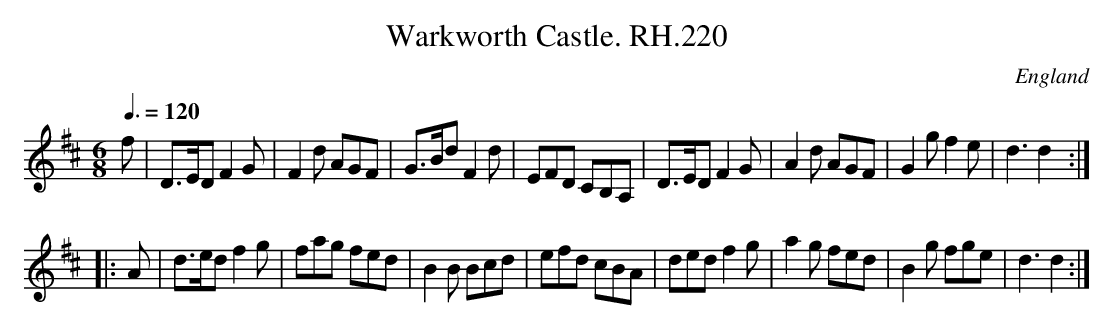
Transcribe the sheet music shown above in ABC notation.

X:1
T:Warkworth Castle. RH.220
O:England
M:6/8
L:1/8
Q:3/8=120
K:D
f|D>ED F2G|F2d AGF|G>Bd F2d|EFD CB,A,|\
D>ED F2G|A2d AGF|G2g f2e|d3 d2:|
|:A|d>ed f2g|fag fed|B2B Bcd|efd cBA|\
ded f2g|a2g fed|B2g fge|d3 d2:|
